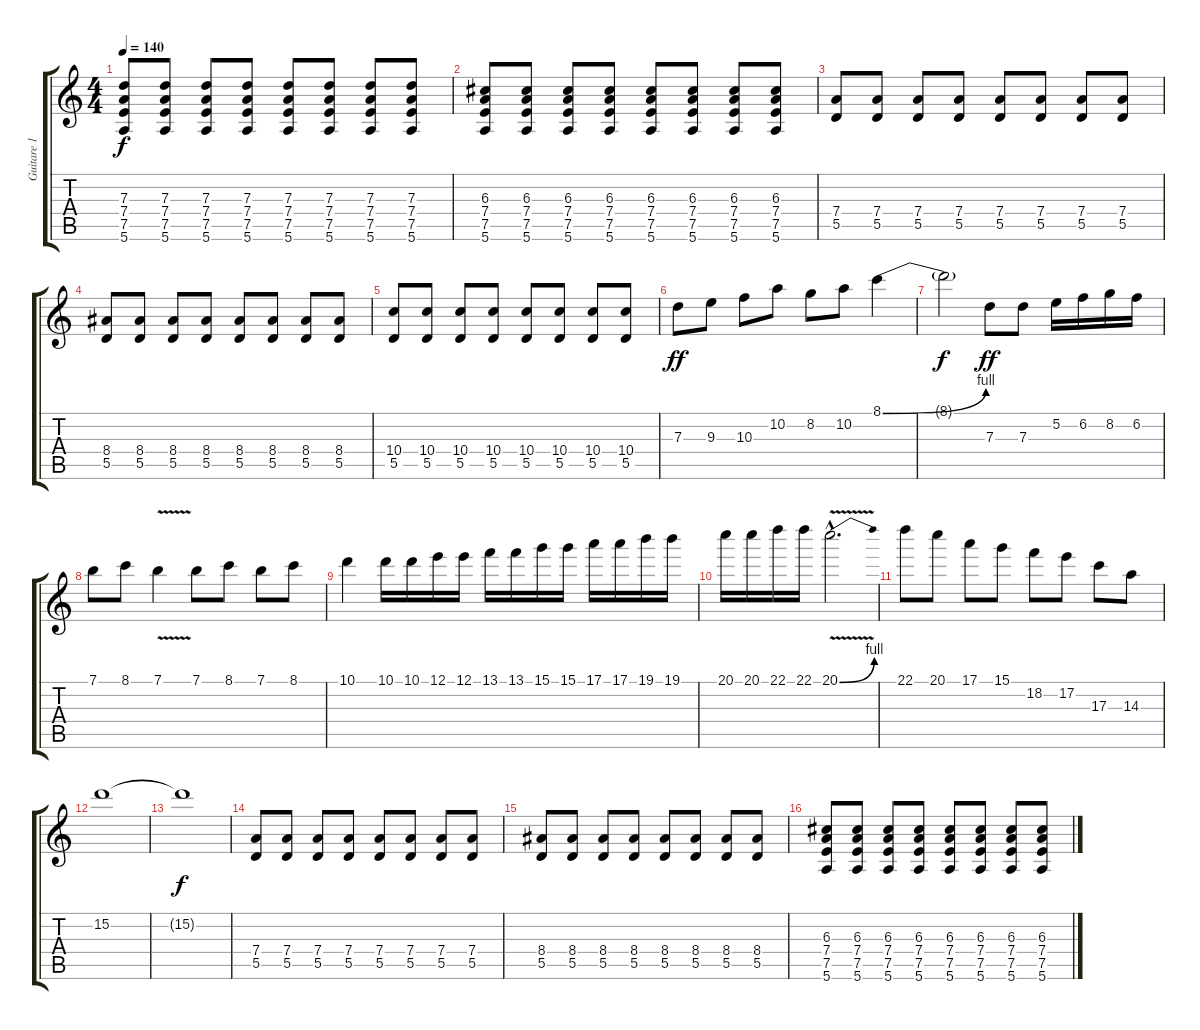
\track ("Guitare 1 (Emmanuel)" "Guitare 1 ") {instrument distortionguitar}
\staff {score tabs}
\tuning (E4 B3 G3 D3 A2 E2) {hide}
\ts (4 4)
\tempo 140
\clef g2
\ks c
(7.3 7.4 7.5 5.6).8{dy f} (7.3 7.4 7.5 5.6).8 (7.3 7.4 7.5 5.6).8 (7.3 7.4 7.5 5.6).8 (7.3 7.4 7.5 5.6).8 (7.3 7.4 7.5 5.6).8 (7.3 7.4 7.5 5.6).8 (7.3 7.4 7.5 5.6).8 |
(6.3 7.4 7.5 5.6).8 (6.3 7.4 7.5 5.6).8 (6.3 7.4 7.5 5.6).8 (6.3 7.4 7.5 5.6).8 (6.3 7.4 7.5 5.6).8 (6.3 7.4 7.5 5.6).8 (6.3 7.4 7.5 5.6).8 (6.3 7.4 7.5 5.6).8 |
(7.4 5.5).8 (7.4 5.5).8 (7.4 5.5).8 (7.4 5.5).8 (7.4 5.5).8 (7.4 5.5).8 (7.4 5.5).8 (7.4 5.5).8 |
(8.4 5.5).8 (8.4 5.5).8 (8.4 5.5).8 (8.4 5.5).8 (8.4 5.5).8 (8.4 5.5).8 (8.4 5.5).8 (8.4 5.5).8 |
(10.4 5.5).8 (10.4 5.5).8 (10.4 5.5).8 (10.4 5.5).8 (10.4 5.5).8 (10.4 5.5).8 (10.4 5.5).8 (10.4 5.5).8 |
7.3.8{dy ff} 9.3.8 10.3.8 10.2.8 8.2.8 10.2.8 8.1{be (bend 0 0 60 4)}.4 |
8.1{t}.2{dy f} 7.3.8{dy ff} 7.3.8 5.2.16 6.2.16 8.2.16 6.2.16 |
7.1.8 8.1.8 7.1{v}.4 7.1.8 8.1.8 7.1.8 8.1.8 |
10.1.4 10.1.16 10.1.16 12.1.16 12.1.16 13.1.16 13.1.16 15.1.16 15.1.16 17.1.16 17.1.16 19.1.16 19.1.16 |
20.1.16 20.1.16 22.1.16 22.1.16 20.1{be (bend 0 0 60 4) v hac}.2{d} |
22.1.8 20.1.8 17.1.8 15.1.8 18.2.8 17.2.8 17.3.8 14.3.8 |
15.2.1 |
15.2{t}.1{dy f} |
(7.4 5.5).8 (7.4 5.5).8 (7.4 5.5).8 (7.4 5.5).8 (7.4 5.5).8 (7.4 5.5).8 (7.4 5.5).8 (7.4 5.5).8 |
(8.4 5.5).8 (8.4 5.5).8 (8.4 5.5).8 (8.4 5.5).8 (8.4 5.5).8 (8.4 5.5).8 (8.4 5.5).8 (8.4 5.5).8 |
(6.3 7.4 7.5 5.6).8 (6.3 7.4 7.5 5.6).8 (6.3 7.4 7.5 5.6).8 (6.3 7.4 7.5 5.6).8 (6.3 7.4 7.5 5.6).8 (6.3 7.4 7.5 5.6).8 (6.3 7.4 7.5 5.6).8 (6.3 7.4 7.5 5.6).8
